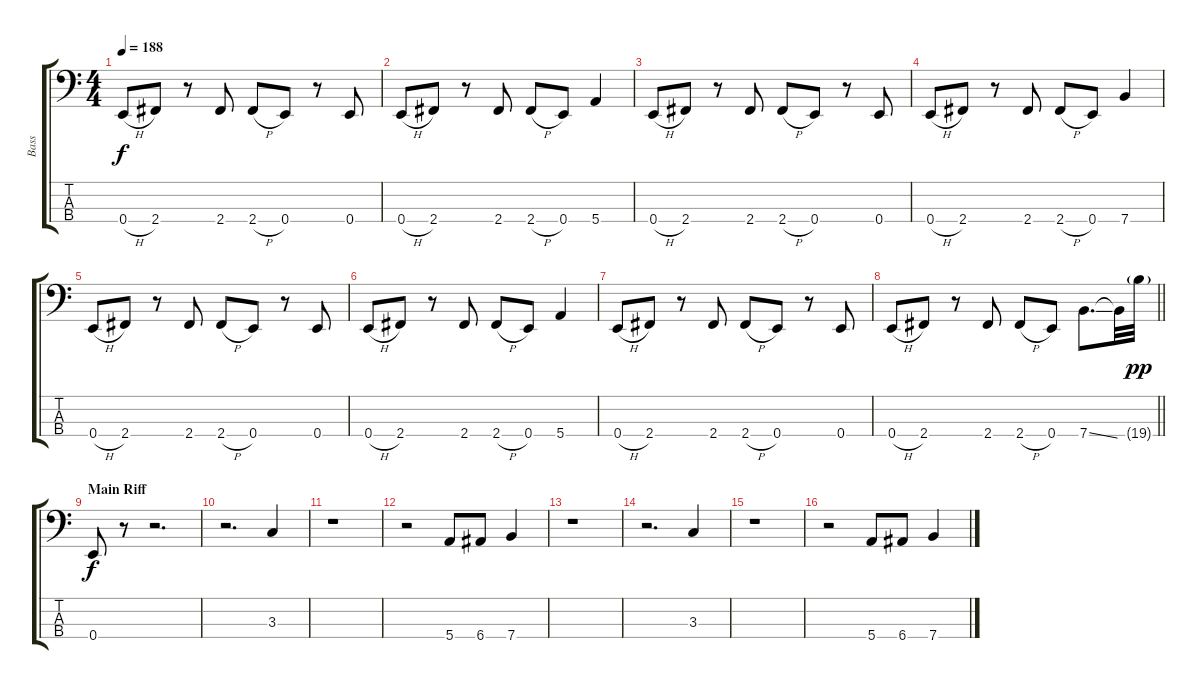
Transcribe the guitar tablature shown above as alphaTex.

\track ("Bass" "Bass") {instrument electricbassfinger}
\staff {score tabs}
\tuning (G2 D2 A1 E1) {hide}
\ts (4 4)
\tempo 188
\clef f4
\ks c
0.4{h}.8{dy f} 2.4.8 r.8 2.4.8 2.4{h}.8 0.4.8 r.8 0.4.8 |
0.4{h}.8 2.4.8 r.8 2.4.8 2.4{h}.8 0.4.8 5.4.4 |
0.4{h}.8 2.4.8 r.8 2.4.8 2.4{h}.8 0.4.8 r.8 0.4.8 |
0.4{h}.8 2.4.8 r.8 2.4.8 2.4{h}.8 0.4.8 7.4.4 |
0.4{h}.8 2.4.8 r.8 2.4.8 2.4{h}.8 0.4.8 r.8 0.4.8 |
0.4{h}.8 2.4.8 r.8 2.4.8 2.4{h}.8 0.4.8 5.4.4 |
0.4{h}.8 2.4.8 r.8 2.4.8 2.4{h}.8 0.4.8 r.8 0.4.8 |
\barLineRight lightlight
0.4{h}.8 2.4.8 r.8 2.4.8 2.4{h}.8 0.4.8 7.4{ss}.8{d} 7.4{t}.32 19.4{g}.32{dy pp} |
\section ("" "Main Riff")
0.4.8{dy f} r.8 r.2{d} |
r.2{d} 3.3.4 |
r.1 |
r.2 5.4.8 6.4.8 7.4.4 |
r.1 |
r.2{d} 3.3.4 |
r.1 |
r.2 5.4.8 6.4.8 7.4.4
